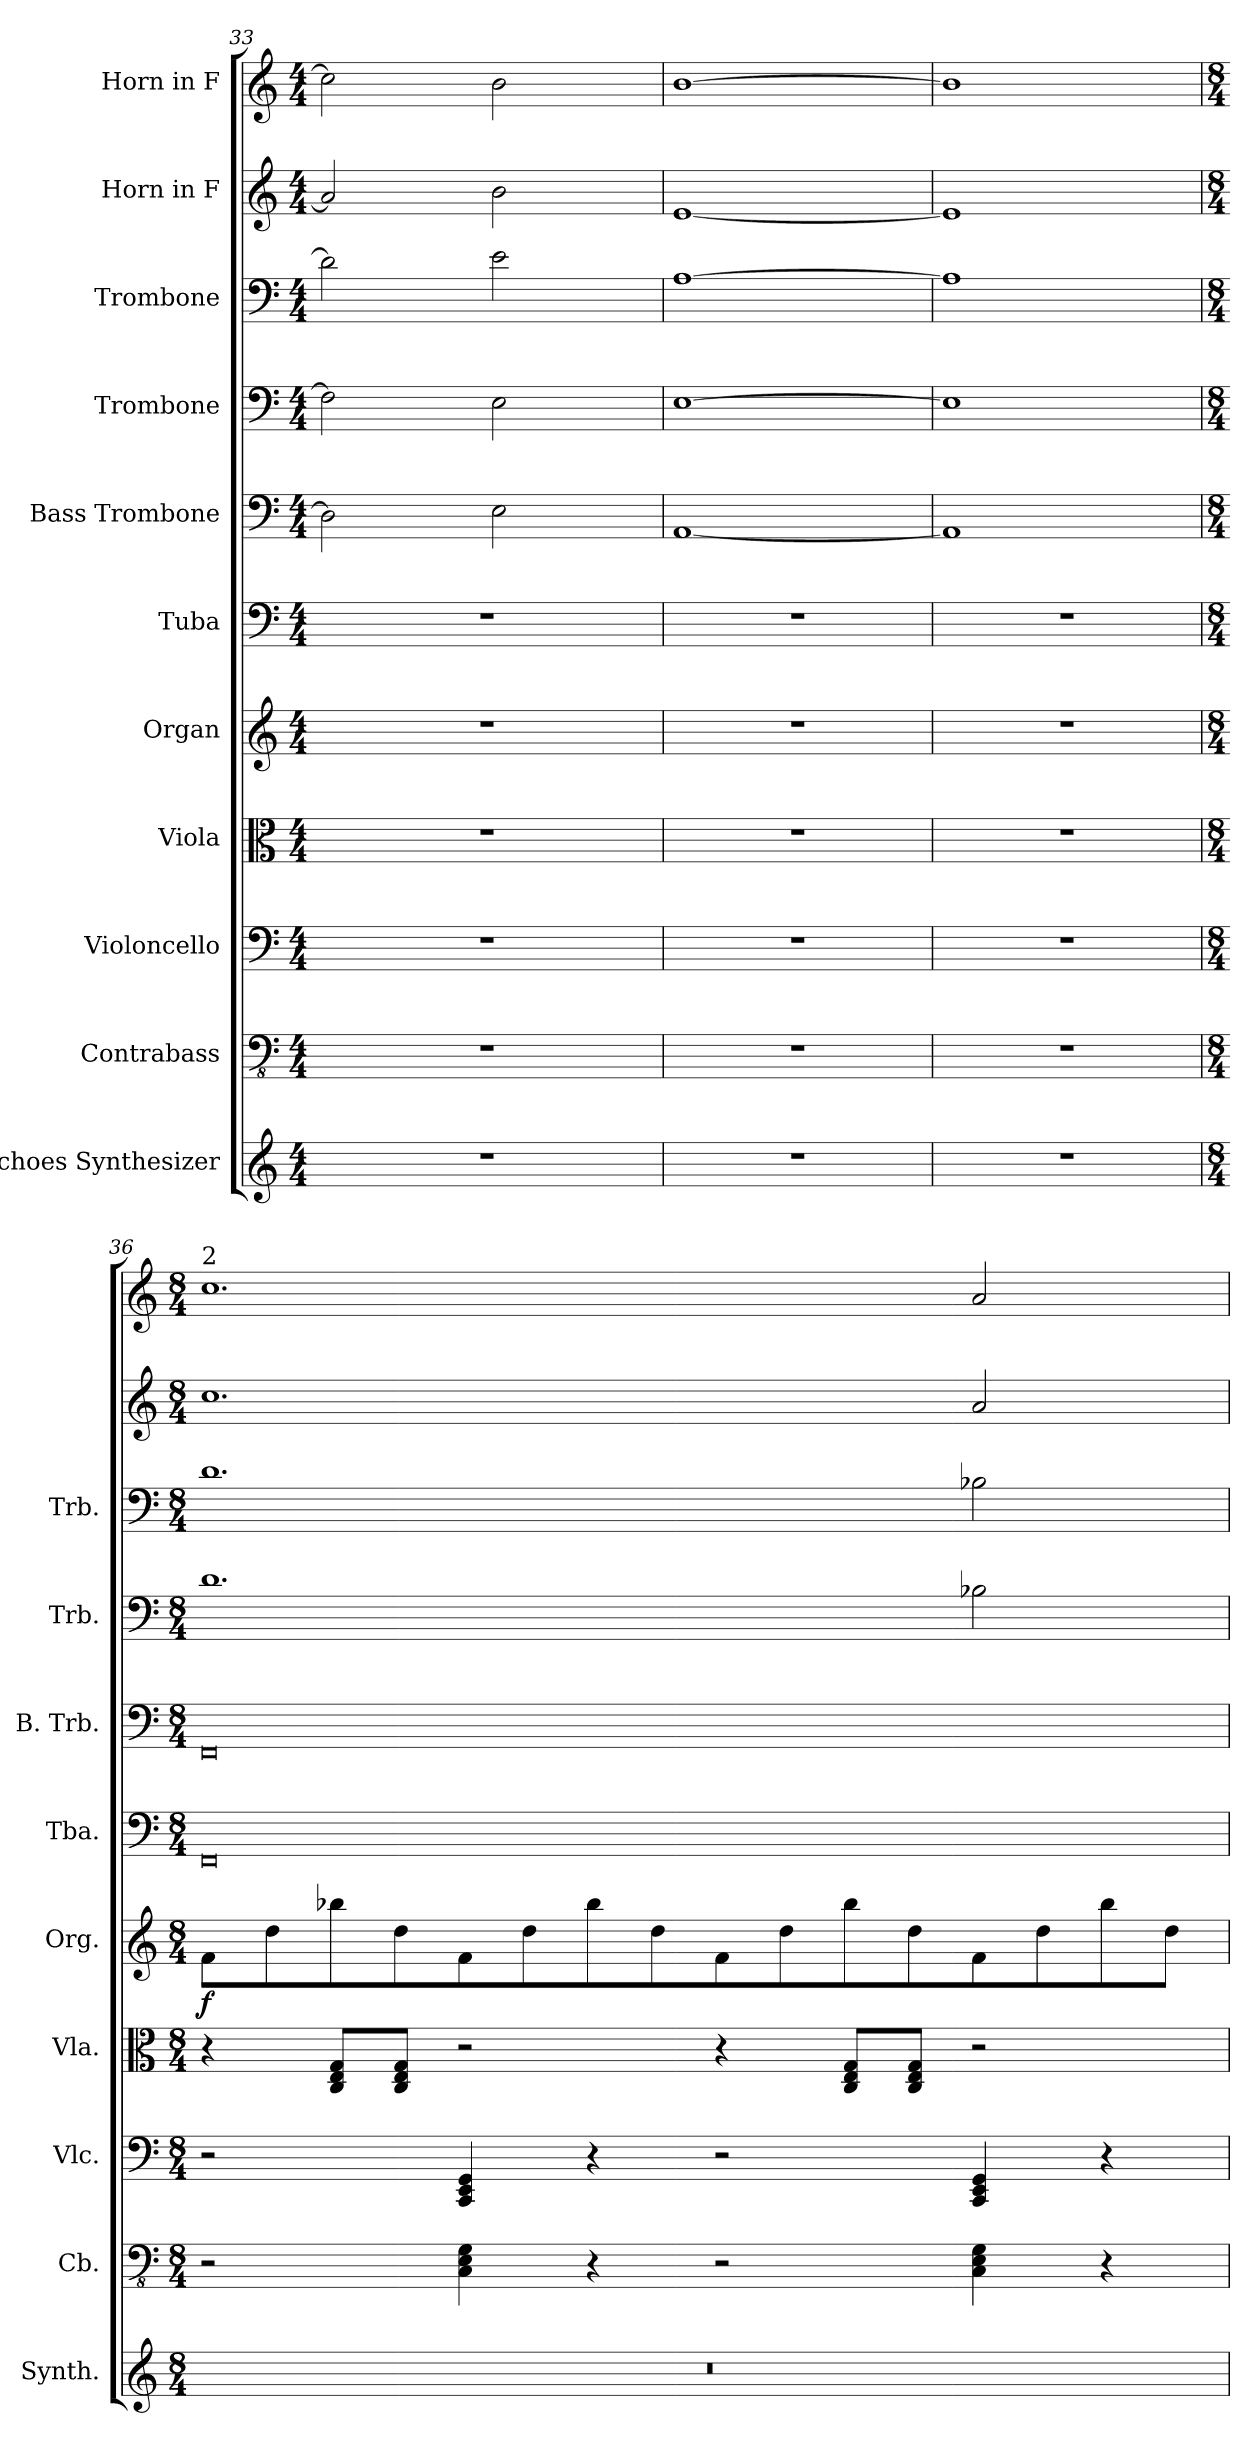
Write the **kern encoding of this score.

**kern	**kern	**kern	**kern	**kern	**dynam	**kern	**kern	**kern	**kern	**kern	**kern
*part11	*part10	*part9	*part8	*part7	*part7	*part6	*part5	*part4	*part3	*part2	*part1
*staff11	*staff10	*staff9	*staff8	*staff7	*staff7	*staff6	*staff5	*staff4	*staff3	*staff2	*staff1
*I"Echoes Synthesizer	*I"Contrabass	*I"Violoncello	*I"Viola	*I"Organ	*	*I"Tuba	*I"Bass Trombone	*I"Trombone	*I"Trombone	*I"Horn in F	*I"Horn in F
*I'Synth.	*I'Cb.	*I'Vlc.	*I'Vla.	*I'Org.	*	*I'Tba.	*I'B. Trb.	*I'Trb.	*I'Trb.	*	*
*clefG2	*clefFv4	*clefF4	*clefC3	*clefG2	*	*clefF4	*clefF4	*clefF4	*clefF4	*clefG2	*clefG2
*	*	*	*	*	*	*	*	*	*	*ITrd4c7	*ITrd4c7
*k[]	*k[]	*k[]	*k[]	*k[]	*	*k[]	*k[]	*k[]	*k[]	*k[b-]	*k[b-]
*M4/4	*M4/4	*M4/4	*M4/4	*M4/4	*	*M4/4	*M4/4	*M4/4	*M4/4	*M4/4	*M4/4
=33	=33	=33	=33	=33	=33	=33	=33	=33	=33	=33	=33
1r	1r	1r	1r	1r	.	1r	2D\]	2F\]	2d\]	2d/]	2f\]
.	.	.	.	.	.	.	2E\	2E\	2e\	2e\	2e\
=34	=34	=34	=34	=34	=34	=34	=34	=34	=34	=34	=34
1r	1r	1r	1r	1r	.	1r	[1AA	[1E	[1A	[1A	[1e
=35	=35	=35	=35	=35	=35	=35	=35	=35	=35	=35	=35
1r	1r	1r	1r	1r	.	1r	1AA]	1E]	1A]	1A]	1e]
!!LO:PB:g=z
=36	=36	=36	=36	=36	=36	=36	=36	=36	=36	=36	=36
*M8/4	*M8/4	*M8/4	*M8/4	*M8/4	*	*M8/4	*M8/4	*M8/4	*M8/4	*M8/4	*M8/4
!	!	!	!	!	!	!	!	!	!	!	!LO:TX:a:t=2
!	!	!	!	!	!LO:DY:b	!	!	!	!	!	!
0r	2r	2r	4r	8f\L	f	0FF	0FF	1.d	1.d	1.f	1.f
.	.	.	.	8dd\	.	.	.	.	.	.	.
.	.	.	8C/ 8E/ 8G/L	8bb-X\	.	.	.	.	.	.	.
.	.	.	8C/ 8E/ 8G/J	8dd\	.	.	.	.	.	.	.
.	4CC\ 4EE\ 4GG\	4CC/ 4EE/ 4GG/	2r	8f\	.	.	.	.	.	.	.
.	.	.	.	8dd\	.	.	.	.	.	.	.
.	4r	4r	.	8bb-\	.	.	.	.	.	.	.
.	.	.	.	8dd\	.	.	.	.	.	.	.
.	2r	2r	4r	8f\	.	.	.	.	.	.	.
.	.	.	.	8dd\	.	.	.	.	.	.	.
.	.	.	8C/ 8E/ 8G/L	8bb-\	.	.	.	.	.	.	.
.	.	.	8C/ 8E/ 8G/J	8dd\	.	.	.	.	.	.	.
.	4CC\ 4EE\ 4GG\	4CC/ 4EE/ 4GG/	2r	8f\	.	.	.	2B-X\	2B-X\	2d/	2d/
.	.	.	.	8dd\	.	.	.	.	.	.	.
.	4r	4r	.	8bb-\	.	.	.	.	.	.	.
.	.	.	.	8dd\J	.	.	.	.	.	.	.
=	=	=	=	=	=	=	=	=	=	=	=
*-	*-	*-	*-	*-	*-	*-	*-	*-	*-	*-	*-
